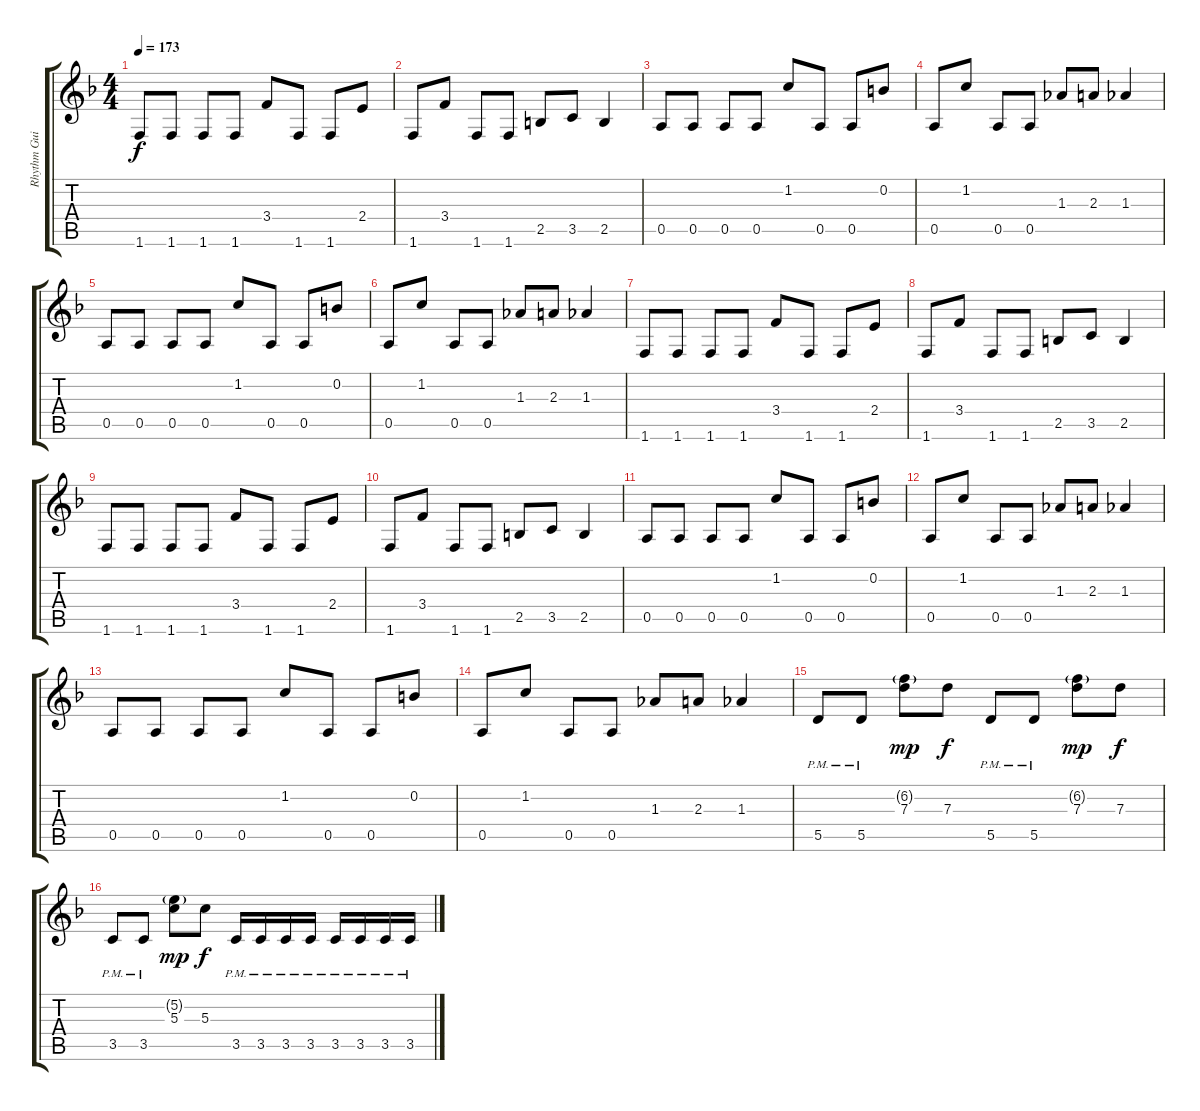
\track ("Rhythm Guitar 2" "Rhythm Gui") {instrument distortionguitar}
\staff {score tabs}
\tuning (E4 B3 G3 D3 A2 E2) {hide}
\ts (4 4)
\tempo 173
\clef g2
\ks dminor
1.6.8{dy f} 1.6.8 1.6.8 1.6.8 3.4.8 1.6.8 1.6.8 2.4.8 |
1.6.8 3.4.8 1.6.8 1.6.8 2.5.8 3.5.8 2.5.4 |
0.5.8 0.5.8 0.5.8 0.5.8 1.2.8 0.5.8 0.5.8 0.2.8 |
0.5.8 1.2.8 0.5.8 0.5.8 1.3.8 2.3.8 1.3.4 |
0.5.8 0.5.8 0.5.8 0.5.8 1.2.8 0.5.8 0.5.8 0.2.8 |
0.5.8 1.2.8 0.5.8 0.5.8 1.3.8 2.3.8 1.3.4 |
1.6.8 1.6.8 1.6.8 1.6.8 3.4.8 1.6.8 1.6.8 2.4.8 |
1.6.8 3.4.8 1.6.8 1.6.8 2.5.8 3.5.8 2.5.4 |
1.6.8 1.6.8 1.6.8 1.6.8 3.4.8 1.6.8 1.6.8 2.4.8 |
1.6.8 3.4.8 1.6.8 1.6.8 2.5.8 3.5.8 2.5.4 |
0.5.8 0.5.8 0.5.8 0.5.8 1.2.8 0.5.8 0.5.8 0.2.8 |
0.5.8 1.2.8 0.5.8 0.5.8 1.3.8 2.3.8 1.3.4 |
0.5.8 0.5.8 0.5.8 0.5.8 1.2.8 0.5.8 0.5.8 0.2.8 |
0.5.8 1.2.8 0.5.8 0.5.8 1.3.8 2.3.8 1.3.4 |
5.5{pm}.8 5.5{pm}.8 (6.2{g} 7.3).8{dy mp} 7.3.8{dy f} 5.5{pm}.8 5.5{pm}.8 (6.2{g} 7.3).8{dy mp} 7.3.8{dy f} |
3.5{pm}.8 3.5{pm}.8 (5.2{g} 5.3).8{dy mp} 5.3.8{dy f} 3.5{pm}.16 3.5{pm}.16 3.5{pm}.16 3.5{pm}.16 3.5{pm}.16 3.5{pm}.16 3.5{pm}.16 3.5{pm}.16
